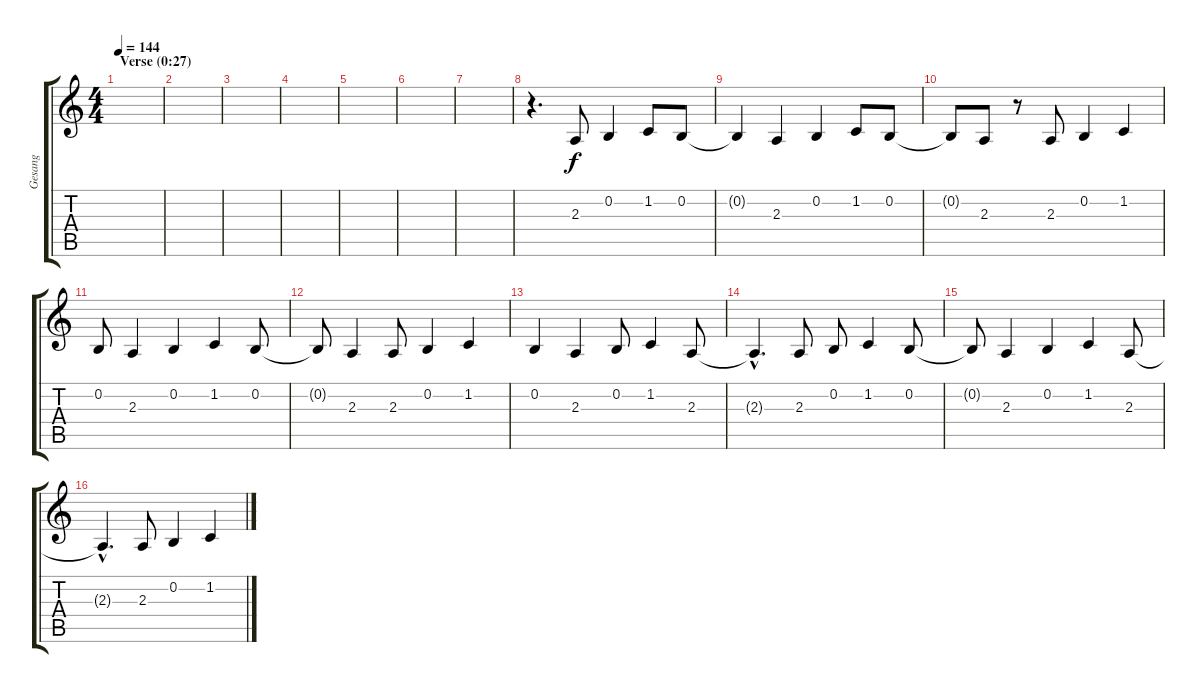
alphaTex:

\track ("Gesang" "Gesang") {instrument sopranosax}
\staff {score tabs}
\tuning (E4 B3 G3 D3 A2 E2) {hide}
\ts (4 4)
\section ("" "Verse (0:27)")
\tempo 144
\clef g2
\ks c
|
|
|
|
|
|
|
r.4{d} 2.3.8 0.2.4 1.2.8 0.2.8 |
0.2{t}.4 2.3.4 0.2.4 1.2.8 0.2.8 |
0.2{t}.8 2.3.8 r.8 2.3.8 0.2.4 1.2.4 |
0.2.8 2.3.4 0.2.4 1.2.4 0.2.8 |
0.2{t}.8 2.3.4 2.3.8 0.2.4 1.2.4 |
0.2.4 2.3.4 0.2.8 1.2.4 2.3.8 |
2.3{hac t}.4{d} 2.3.8 0.2.8 1.2.4 0.2.8 |
0.2{t}.8 2.3.4 0.2.4 1.2.4 2.3.8 |
2.3{hac t}.4{d} 2.3.8 0.2.4 1.2.4
